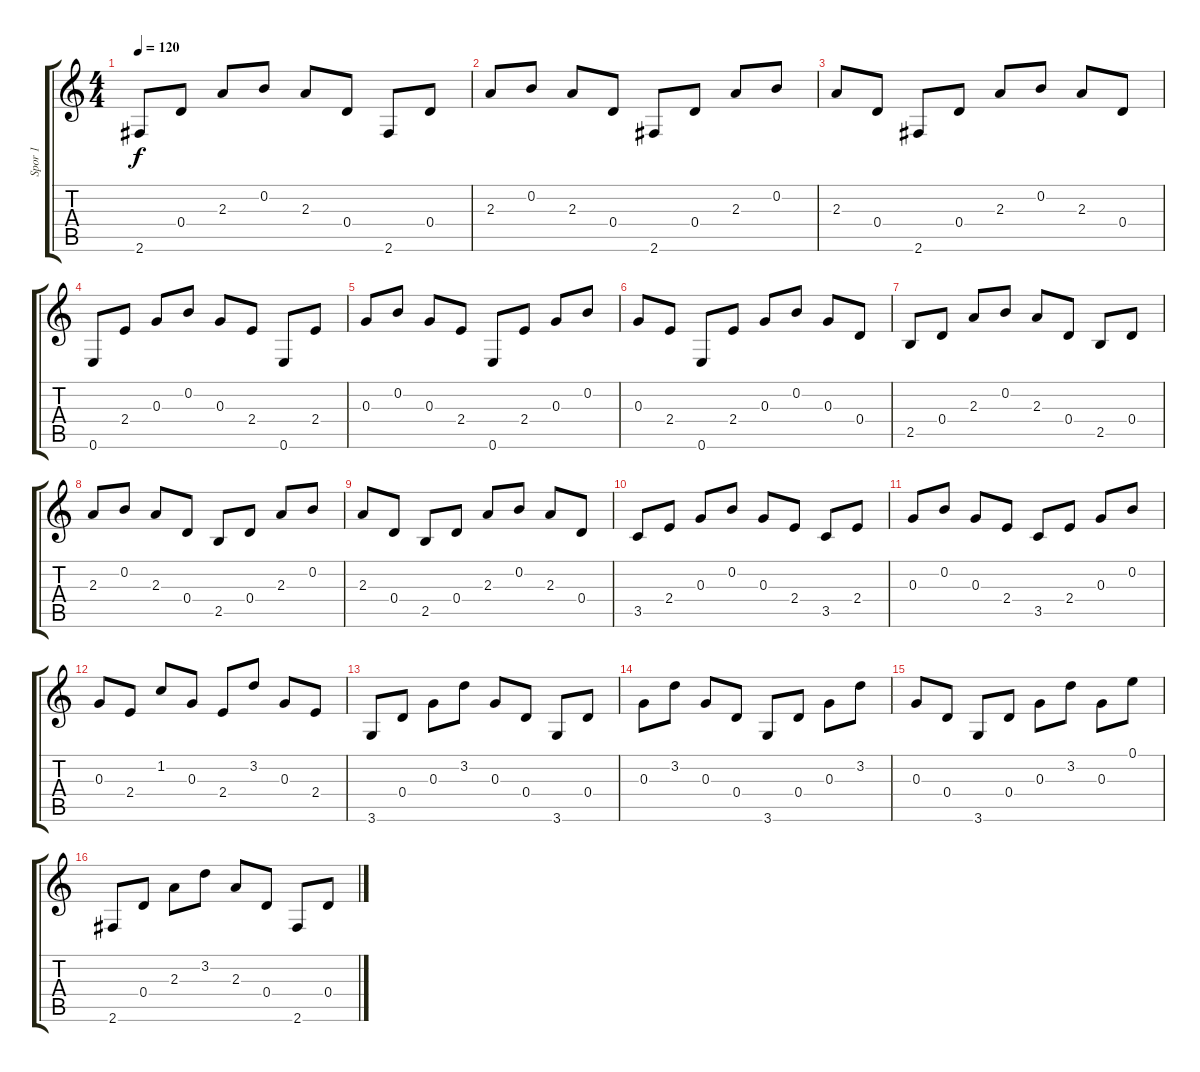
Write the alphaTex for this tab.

\track ("Spor 1" "Spor 1") {instrument acousticguitarsteel}
\staff {score tabs}
\tuning (E4 B3 G3 D3 A2 E2) {hide}
\ts (4 4)
\tempo 120
\clef g2
\ks c
2.6.8{dy f} 0.4.8 2.3.8 0.2.8 2.3.8 0.4.8 2.6.8 0.4.8 |
2.3.8 0.2.8 2.3.8 0.4.8 2.6.8 0.4.8 2.3.8 0.2.8 |
2.3.8 0.4.8 2.6.8 0.4.8 2.3.8 0.2.8 2.3.8 0.4.8 |
0.6.8 2.4.8 0.3.8 0.2.8 0.3.8 2.4.8 0.6.8 2.4.8 |
0.3.8 0.2.8 0.3.8 2.4.8 0.6.8 2.4.8 0.3.8 0.2.8 |
0.3.8 2.4.8 0.6.8 2.4.8 0.3.8 0.2.8 0.3.8 0.4.8 |
2.5.8 0.4.8 2.3.8 0.2.8 2.3.8 0.4.8 2.5.8 0.4.8 |
2.3.8 0.2.8 2.3.8 0.4.8 2.5.8 0.4.8 2.3.8 0.2.8 |
2.3.8 0.4.8 2.5.8 0.4.8 2.3.8 0.2.8 2.3.8 0.4.8 |
3.5.8 2.4.8 0.3.8 0.2.8 0.3.8 2.4.8 3.5.8 2.4.8 |
0.3.8 0.2.8 0.3.8 2.4.8 3.5.8 2.4.8 0.3.8 0.2.8 |
0.3.8 2.4.8 1.2.8 0.3.8 2.4.8 3.2.8 0.3.8 2.4.8 |
3.6.8 0.4.8 0.3.8 3.2.8 0.3.8 0.4.8 3.6.8 0.4.8 |
0.3.8 3.2.8 0.3.8 0.4.8 3.6.8 0.4.8 0.3.8 3.2.8 |
0.3.8 0.4.8 3.6.8 0.4.8 0.3.8 3.2.8 0.3.8 0.1.8 |
2.6.8 0.4.8 2.3.8 3.2.8 2.3.8 0.4.8 2.6.8 0.4.8
